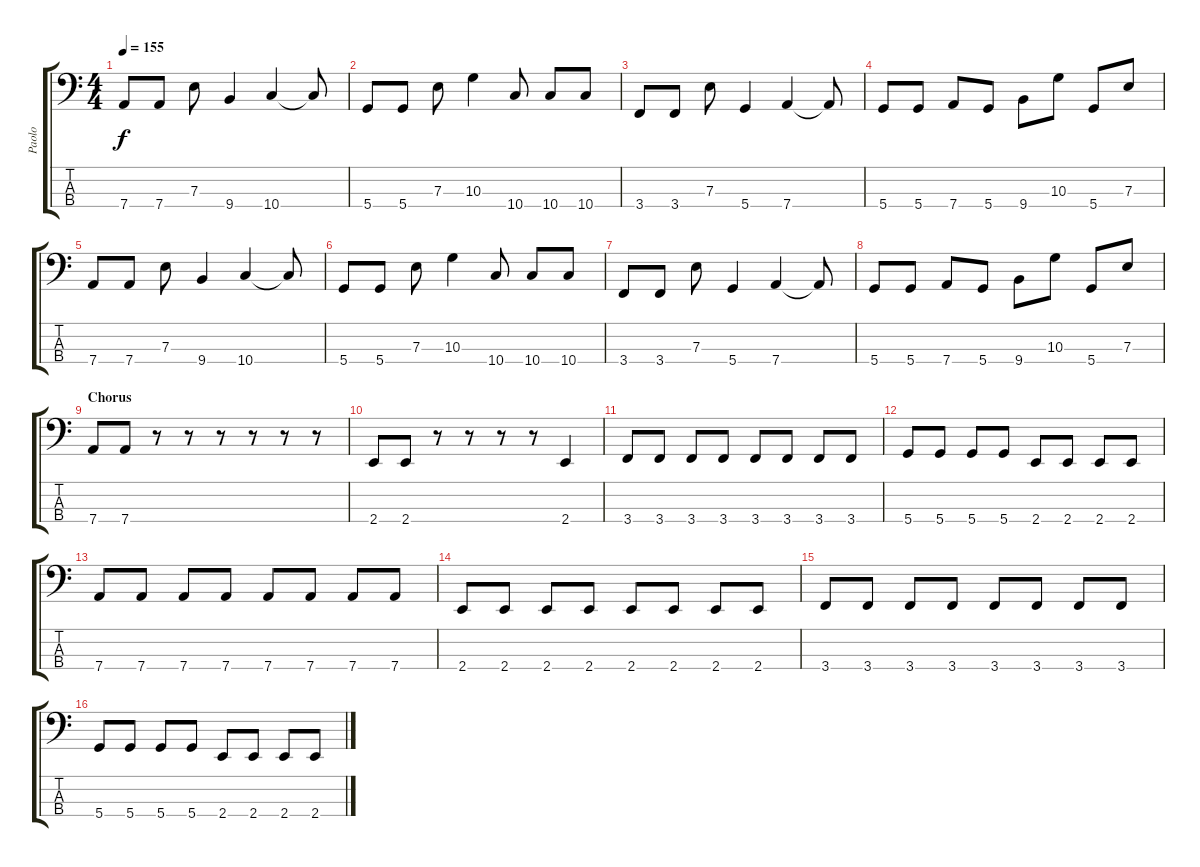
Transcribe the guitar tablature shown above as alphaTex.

\track ("Paolo" "Paolo") {instrument electricbasspick}
\staff {score tabs}
\tuning (G2 D2 A1 D1) {hide}
\ts (4 4)
\tempo 155
\clef f4
\ks c
7.4.8{dy f} 7.4.8 7.3.8 9.4.4 10.4.4 10.4{t}.8 |
5.4.8 5.4.8 7.3.8 10.3.4 10.4.8 10.4.8 10.4.8 |
3.4.8 3.4.8 7.3.8 5.4.4 7.4.4 7.4{t}.8 |
5.4.8 5.4.8 7.4.8 5.4.8 9.4.8 10.3.8 5.4.8 7.3.8 |
7.4.8 7.4.8 7.3.8 9.4.4 10.4.4 10.4{t}.8 |
5.4.8 5.4.8 7.3.8 10.3.4 10.4.8 10.4.8 10.4.8 |
3.4.8 3.4.8 7.3.8 5.4.4 7.4.4 7.4{t}.8 |
5.4.8 5.4.8 7.4.8 5.4.8 9.4.8 10.3.8 5.4.8 7.3.8 |
\section ("" "Chorus")
7.4.8 7.4.8 r.8 r.8 r.8 r.8 r.8 r.8 |
2.4.8 2.4.8 r.8 r.8 r.8 r.8 2.4.4 |
3.4.8 3.4.8 3.4.8 3.4.8 3.4.8 3.4.8 3.4.8 3.4.8 |
5.4.8 5.4.8 5.4.8 5.4.8 2.4.8 2.4.8 2.4.8 2.4.8 |
7.4.8 7.4.8 7.4.8 7.4.8 7.4.8 7.4.8 7.4.8 7.4.8 |
2.4.8 2.4.8 2.4.8 2.4.8 2.4.8 2.4.8 2.4.8 2.4.8 |
3.4.8 3.4.8 3.4.8 3.4.8 3.4.8 3.4.8 3.4.8 3.4.8 |
5.4.8 5.4.8 5.4.8 5.4.8 2.4.8 2.4.8 2.4.8 2.4.8
